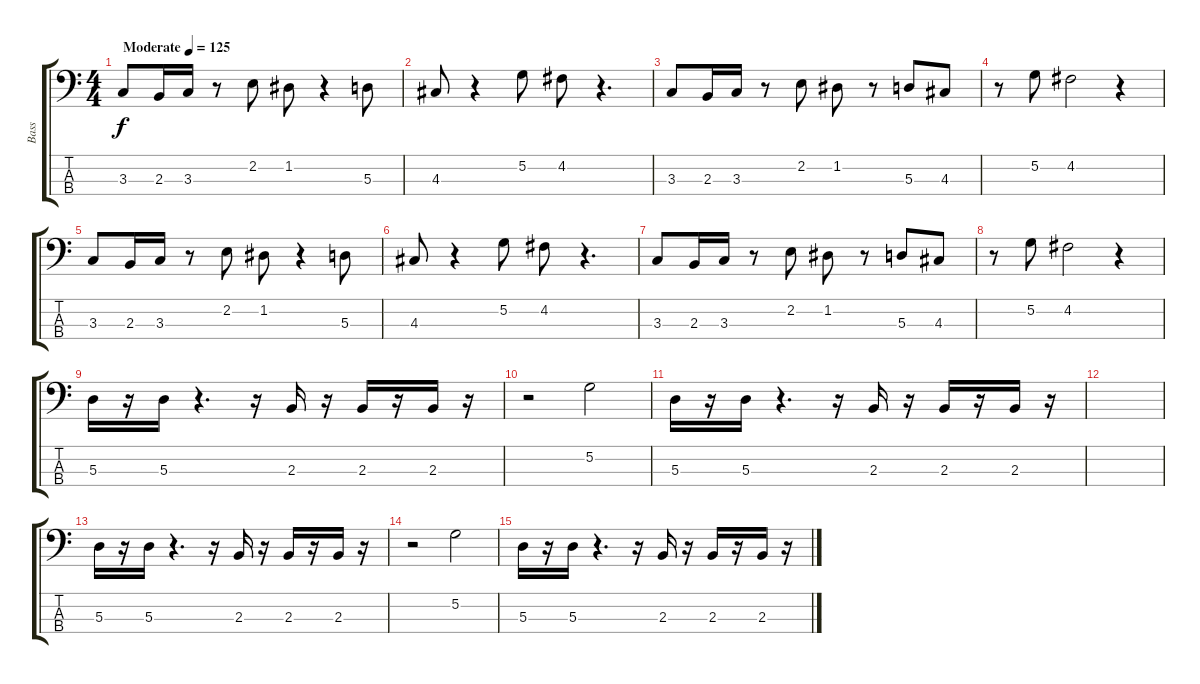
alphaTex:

\track ("Bass" "Bass") {instrument electricbassfinger}
\staff {score tabs}
\tuning (G2 D2 A1 E1) {hide}
\ts (4 4)
\tempo (125 "Moderate")
\clef f4
\ks c
3.3.8{dy f instrument electricbassfinger} 2.3.16 3.3.16 r.8 2.2.8 1.2.8 r.4 5.3.8 |
4.3.8 r.4 5.2.8 4.2.8 r.4{d} |
3.3.8 2.3.16 3.3.16 r.8 2.2.8 1.2.8 r.8 5.3.8 4.3.8 |
r.8 5.2.8 4.2.2 r.4 |
3.3.8 2.3.16 3.3.16 r.8 2.2.8 1.2.8 r.4 5.3.8 |
4.3.8 r.4 5.2.8 4.2.8 r.4{d} |
3.3.8 2.3.16 3.3.16 r.8 2.2.8 1.2.8 r.8 5.3.8 4.3.8 |
r.8 5.2.8 4.2.2 r.4 |
5.3.16 r.16 5.3.16 r.4{d} r.16 2.3.16 r.16 2.3.16 r.16 2.3.16 r.16 |
r.2 5.2.2 |
5.3.16 r.16 5.3.16 r.4{d} r.16 2.3.16 r.16 2.3.16 r.16 2.3.16 r.16 |
|
5.3.16 r.16 5.3.16 r.4{d} r.16 2.3.16 r.16 2.3.16 r.16 2.3.16 r.16 |
r.2 5.2.2 |
5.3.16 r.16 5.3.16 r.4{d} r.16 2.3.16 r.16 2.3.16 r.16 2.3.16 r.16
